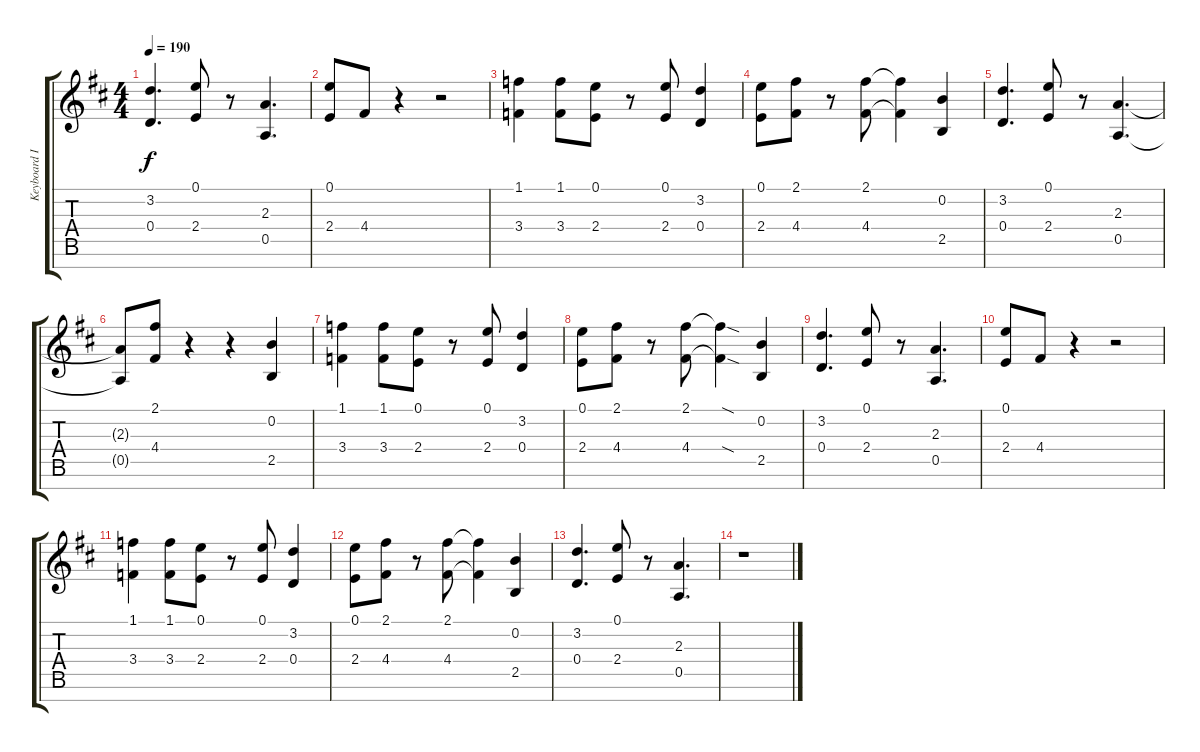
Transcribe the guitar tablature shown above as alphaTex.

\track ("Keyboard II" "Keyboard I") {instrument fx5brightness}
\staff {score tabs}
\tuning (E5 B4 G4 D4 A3 E3 B2) {hide}
\ts (4 4)
\tempo 190
\clef g2
\ks d
(3.2 0.4).4{d dy f} (0.1 2.4).8 r.8 (2.3 0.5).4{d} |
(0.1 2.4).8 4.4.8 r.4 r.2 |
(1.1 3.4).4 (1.1 3.4).8 (0.1 2.4).8 r.8 (0.1 2.4).8 (3.2 0.4).4 |
(0.1 2.4).8 (2.1 4.4).8 r.8 (2.1 4.4).8 (2.1{t} 4.4{t}).4 (0.2 2.5).4 |
(3.2 0.4).4{d} (0.1 2.4).8 r.8 (2.3 0.5).4{d} |
(2.3{t} 0.5{t}).8 (2.1 4.4).8 r.4 r.4 (0.2 2.5).4 |
(1.1 3.4).4 (1.1 3.4).8 (0.1 2.4).8 r.8 (0.1 2.4).8 (3.2 0.4).4 |
(0.1 2.4).8 (2.1 4.4).8 r.8 (2.1 4.4).8 (2.1{sod t} 4.4{sod t}).4 (0.2 2.5).4 |
(3.2 0.4).4{d} (0.1 2.4).8 r.8 (2.3 0.5).4{d} |
(0.1 2.4).8 4.4.8 r.4 r.2 |
(1.1 3.4).4 (1.1 3.4).8 (0.1 2.4).8 r.8 (0.1 2.4).8 (3.2 0.4).4 |
(0.1 2.4).8 (2.1 4.4).8 r.8 (2.1 4.4).8 (2.1{t} 4.4{t}).4 (0.2 2.5).4 |
(3.2 0.4).4{d} (0.1 2.4).8 r.8 (2.3 0.5).4{d} |
r.1
